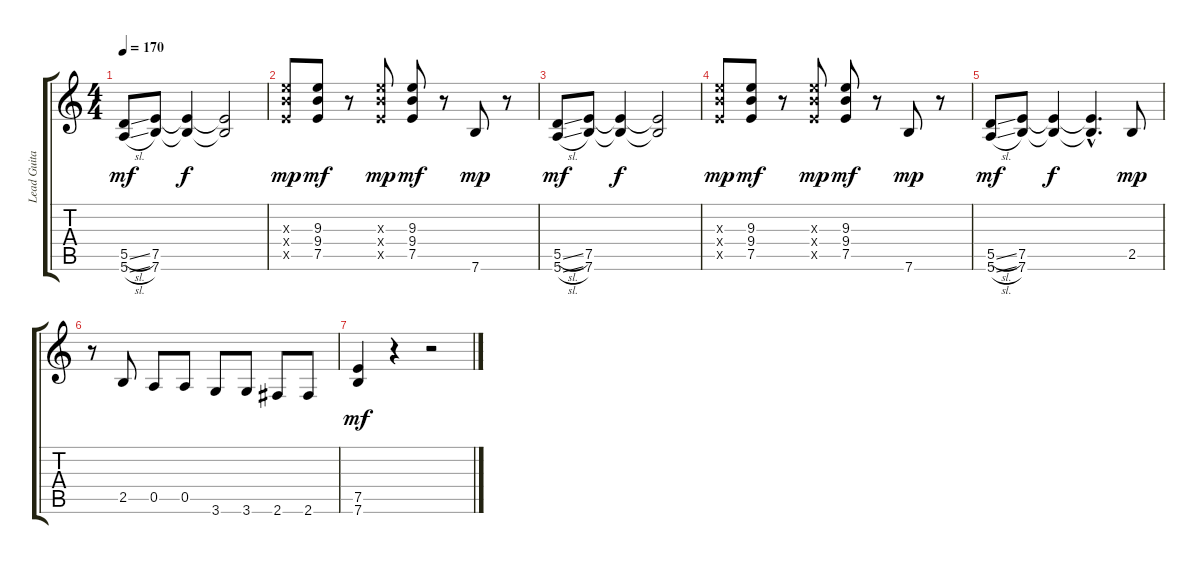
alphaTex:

\track ("Lead Guitar" "Lead Guita") {instrument electricguitarclean}
\staff {score tabs}
\tuning (E4 B3 G3 D3 A2 E2) {hide}
\ts (4 4)
\tempo 170
\clef g2
\ks c
(5.5{sl} 5.6{sl}).8{dy mf} (7.5 7.6).8 (7.5{t} 7.6{t}).4{dy f} (7.5{t} 7.6{t}).2 |
(9.3{x} 9.4{x} 7.5{x}).8{dy mp} (9.3 9.4 7.5).8{dy mf} r.8 (9.3{x} 9.4{x} 7.5{x}).8{dy mp} (9.3 9.4 7.5).8{dy mf} r.8 7.6.8{dy mp} r.8 |
(5.5{sl} 5.6{sl}).8{dy mf} (7.5 7.6).8 (7.5{t} 7.6{t}).4{dy f} (7.5{t} 7.6{t}).2 |
(9.3{x} 9.4{x} 7.5{x}).8{dy mp} (9.3 9.4 7.5).8{dy mf} r.8 (9.3{x} 9.4{x} 7.5{x}).8{dy mp} (9.3 9.4 7.5).8{dy mf} r.8 7.6.8{dy mp} r.8 |
(5.5{sl} 5.6{sl}).8{dy mf} (7.5 7.6).8 (7.5{t} 7.6{t}).4{dy f} (7.5{hac t} 7.6{hac t}).4{d} 2.5.8{dy mp} |
r.8 2.5.8 0.5.8 0.5.8 3.6.8 3.6.8 2.6.8 2.6.8 |
(7.5 7.6).4{dy mf} r.4 r.2
